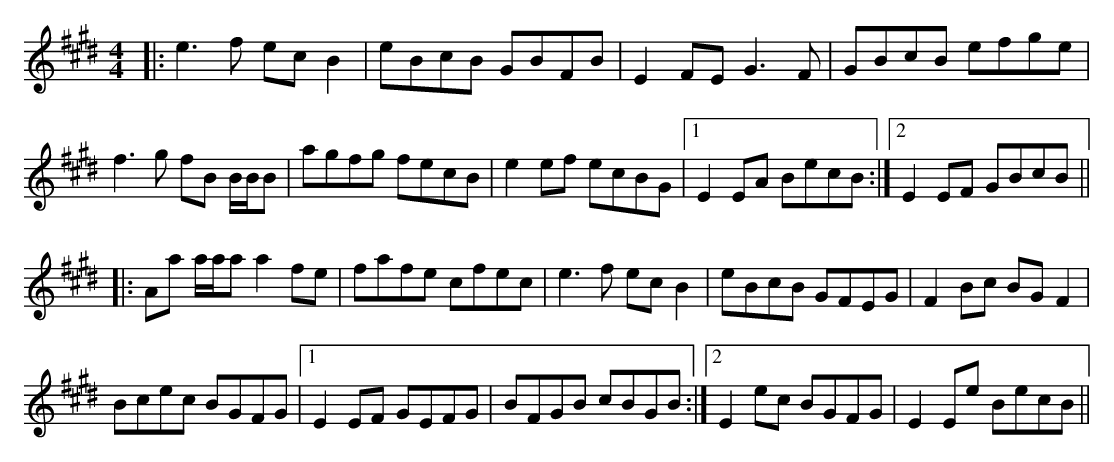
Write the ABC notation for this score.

X:1
M:4/4
K:E
|: e3f ec B2| eBcB GBFB| E2 FE2<G2F| GBcB efge|
 f3g fB B/2B/2B| agfg fecB| e2 ef ecBG|1 E2 EA BecB:|2 E2 EF GBcB||
|: Aa a/2a/2a a2 fe| fafe cfec| e3f ec B2| eBcB GFEG| F2 Bc BG F2|
 Bcec BGFG|1 E2 EF GEFG | BFGB cBGB:|2 2E2 ec BGFG|E2 Ee BecB||
